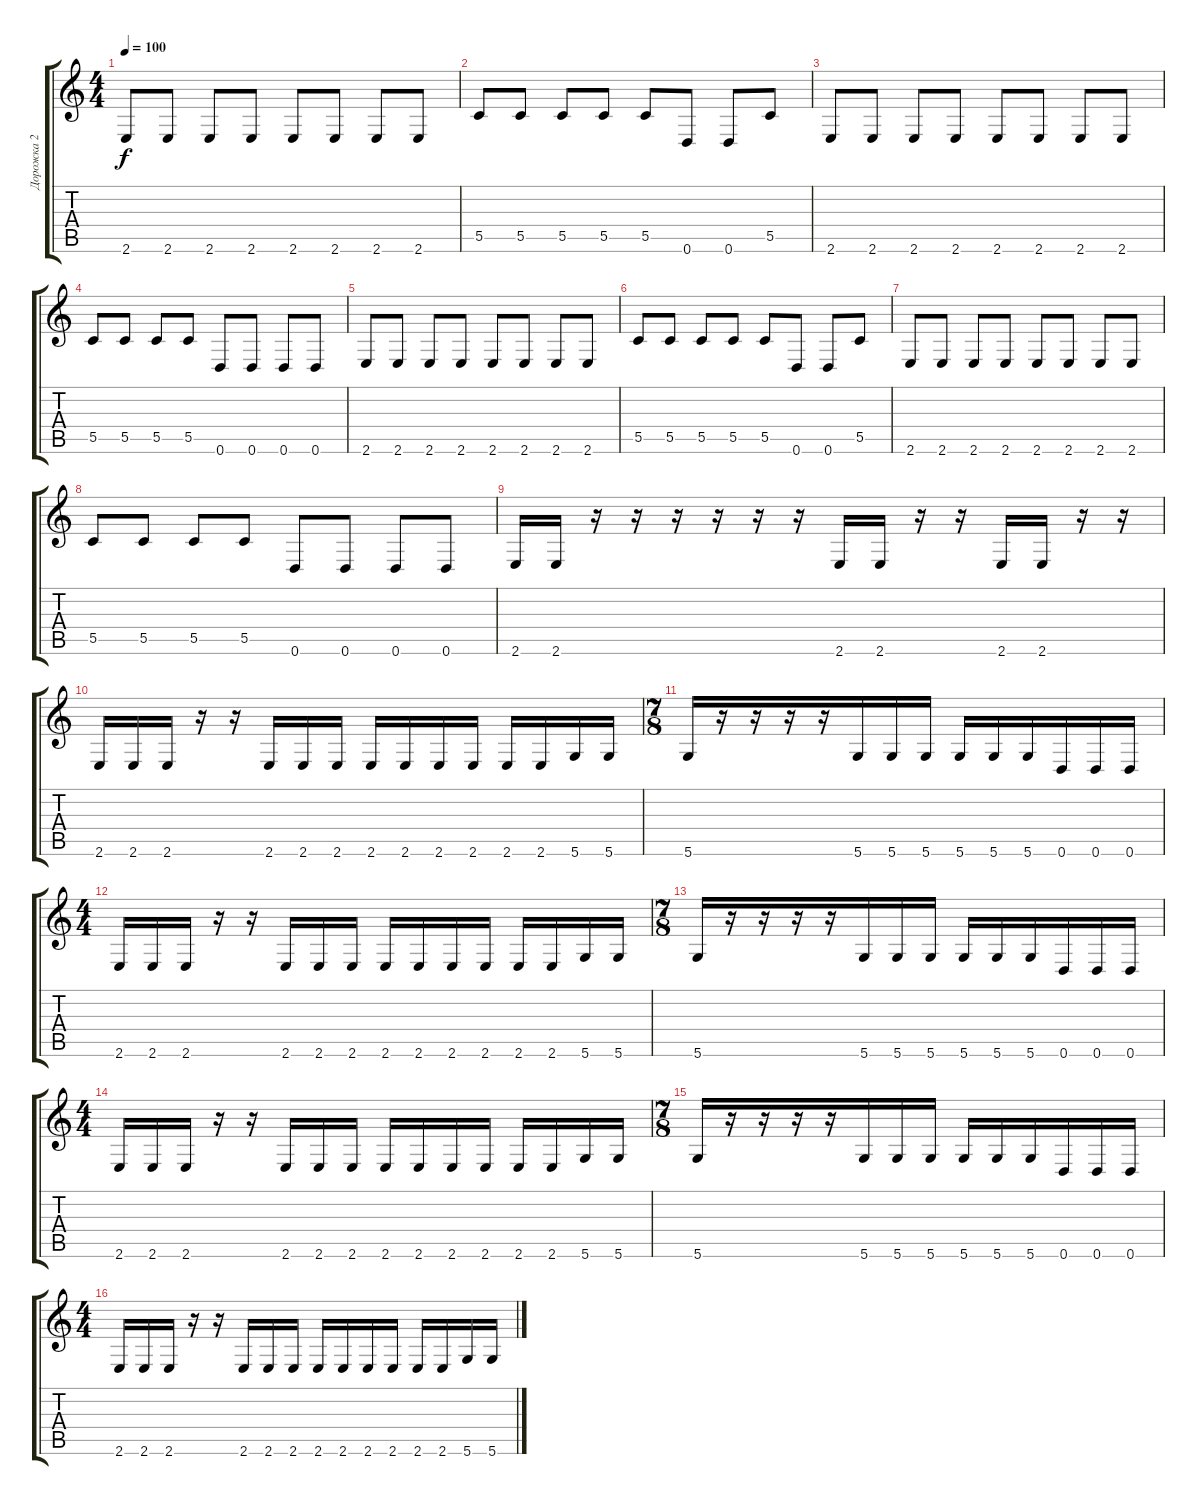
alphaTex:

\track ("Дорожка 2" "Дорожка 2") {instrument electricbassfinger}
\staff {score tabs}
\tuning (D4 A3 F3 C3 G2 D2) {hide}
\ts (4 4)
\tempo 100
\clef g2
\ks c
2.6.8{dy f} 2.6.8 2.6.8 2.6.8 2.6.8 2.6.8 2.6.8 2.6.8 |
5.5.8 5.5.8 5.5.8 5.5.8 5.5.8 0.6.8 0.6.8 5.5.8 |
2.6.8 2.6.8 2.6.8 2.6.8 2.6.8 2.6.8 2.6.8 2.6.8 |
5.5.8 5.5.8 5.5.8 5.5.8 0.6.8 0.6.8 0.6.8 0.6.8 |
2.6.8 2.6.8 2.6.8 2.6.8 2.6.8 2.6.8 2.6.8 2.6.8 |
5.5.8 5.5.8 5.5.8 5.5.8 5.5.8 0.6.8 0.6.8 5.5.8 |
2.6.8 2.6.8 2.6.8 2.6.8 2.6.8 2.6.8 2.6.8 2.6.8 |
5.5.8 5.5.8 5.5.8 5.5.8 0.6.8 0.6.8 0.6.8 0.6.8 |
2.6.16 2.6.16 r.16 r.16 r.16 r.16 r.16 r.16 2.6.16 2.6.16 r.16 r.16 2.6.16 2.6.16 r.16 r.16 |
2.6.16 2.6.16 2.6.16 r.16 r.16 2.6.16 2.6.16 2.6.16 2.6.16 2.6.16 2.6.16 2.6.16 2.6.16 2.6.16 5.6.16 5.6.16 |
\ts (7 8)
5.6.16 r.16 r.16 r.16 r.16 5.6.16 5.6.16 5.6.16 5.6.16 5.6.16 5.6.16 0.6.16 0.6.16 0.6.16 |
\ts (4 4)
2.6.16 2.6.16 2.6.16 r.16 r.16 2.6.16 2.6.16 2.6.16 2.6.16 2.6.16 2.6.16 2.6.16 2.6.16 2.6.16 5.6.16 5.6.16 |
\ts (7 8)
5.6.16 r.16 r.16 r.16 r.16 5.6.16 5.6.16 5.6.16 5.6.16 5.6.16 5.6.16 0.6.16 0.6.16 0.6.16 |
\ts (4 4)
2.6.16 2.6.16 2.6.16 r.16 r.16 2.6.16 2.6.16 2.6.16 2.6.16 2.6.16 2.6.16 2.6.16 2.6.16 2.6.16 5.6.16 5.6.16 |
\ts (7 8)
5.6.16 r.16 r.16 r.16 r.16 5.6.16 5.6.16 5.6.16 5.6.16 5.6.16 5.6.16 0.6.16 0.6.16 0.6.16 |
\ts (4 4)
2.6.16 2.6.16 2.6.16 r.16 r.16 2.6.16 2.6.16 2.6.16 2.6.16 2.6.16 2.6.16 2.6.16 2.6.16 2.6.16 5.6.16 5.6.16
